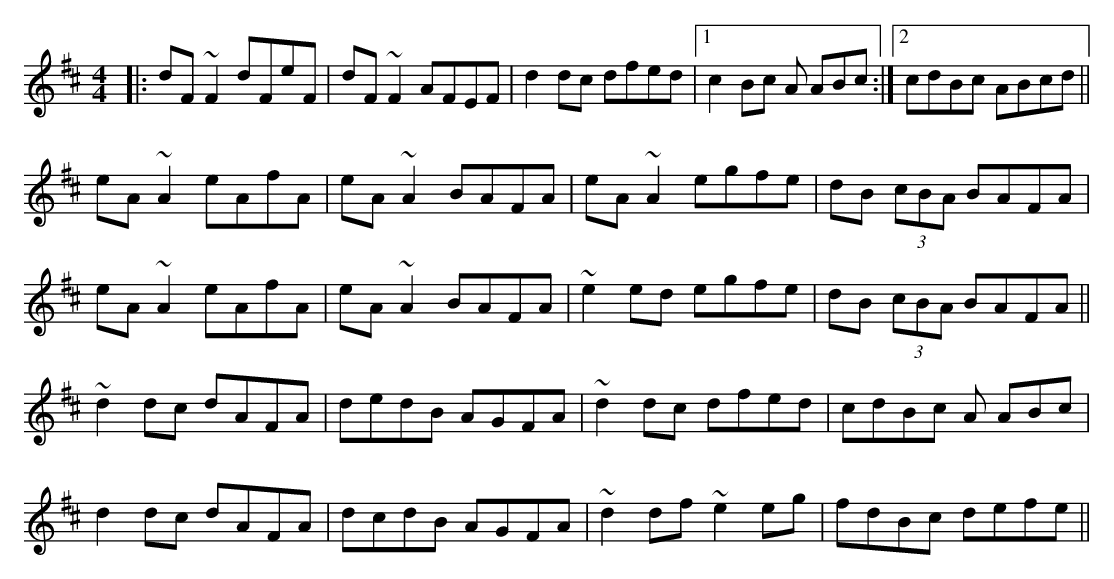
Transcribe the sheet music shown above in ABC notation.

X:1
M:4/4
K:D
|:dF~F2 dFeF|dF~F2 AFEF|d2dc dfed|1 c2Bc A ABc:|2 cdBc ABcd||
eA~A2 eAfA|eA~A2 BAFA|eA~A2 egfe|dB (3cBA BAFA|
eA~A2 eAfA|eA~A2 BAFA|~e2ed egfe|dB (3cBA BAFA||
~d2dc dAFA|dedB AGFA|~d2dc dfed|cdBc A ABc|
d2dc dAFA|dcdB AGFA|~d2 df ~e2 eg|fdBc defe||
